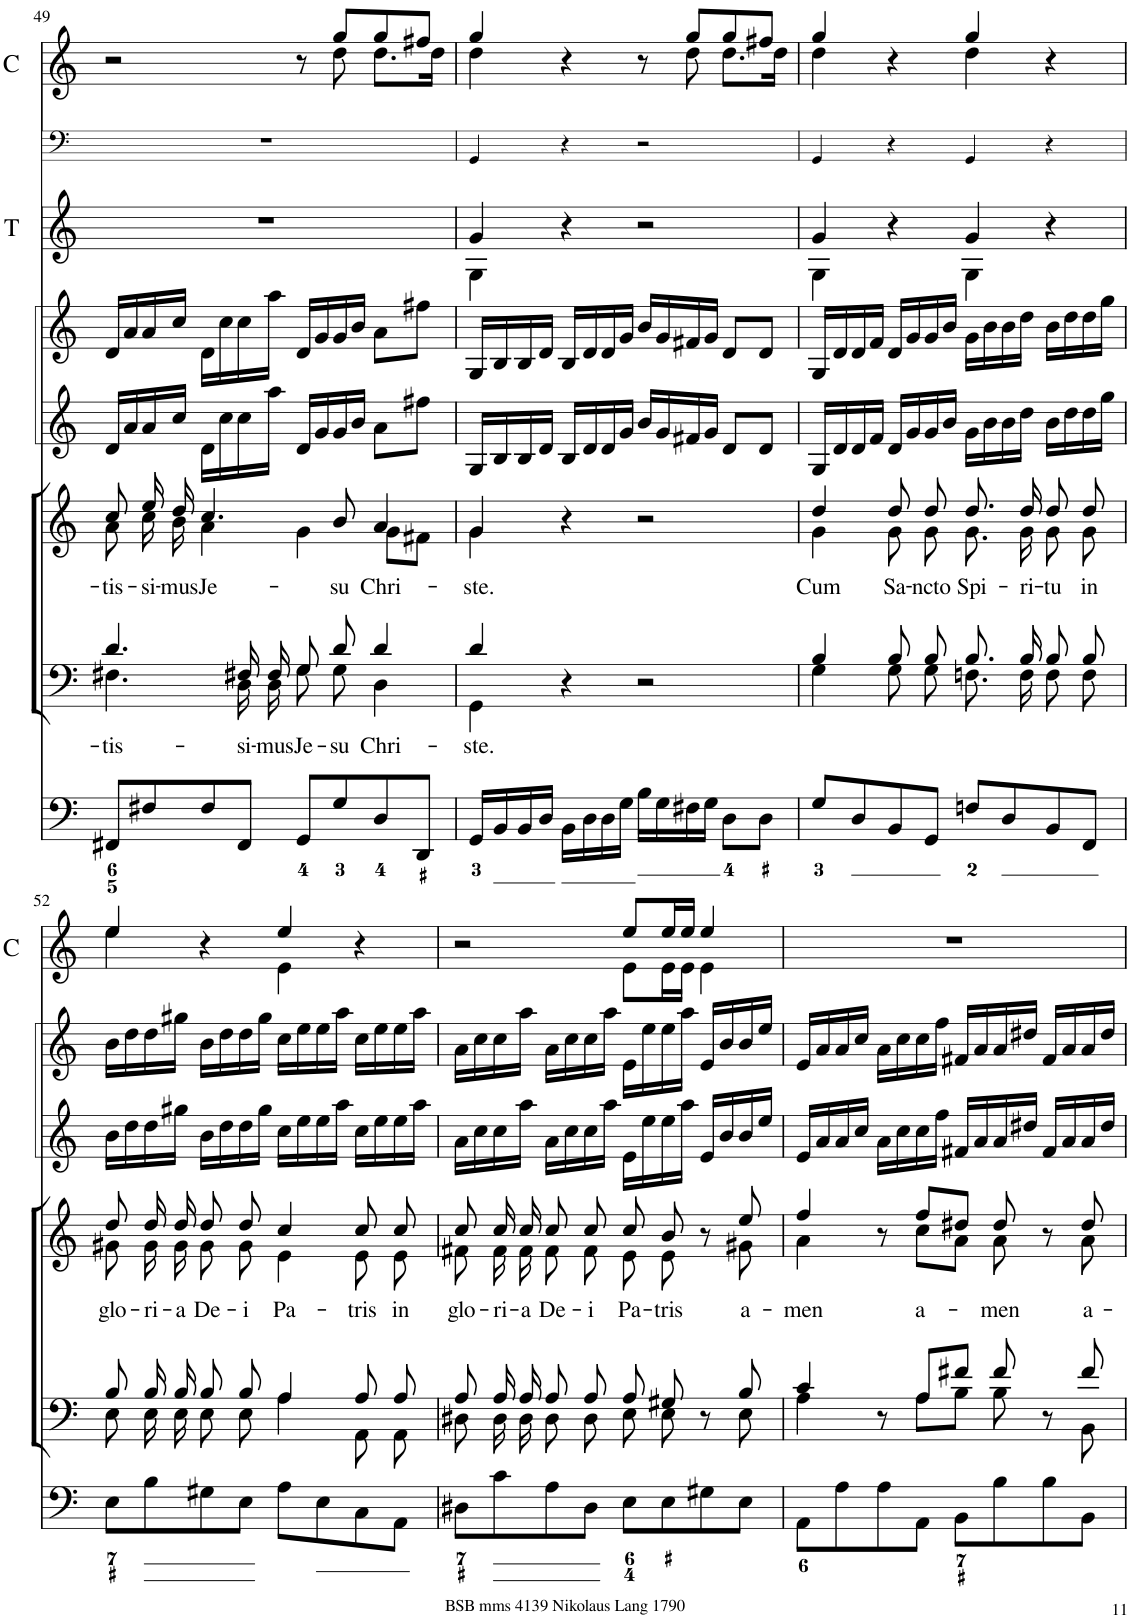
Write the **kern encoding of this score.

**kern	**kern	**text	**kern	**text	**kern	**kern	**kern	**kern	**kern
*part8	*part7	*part7	*part6	*part6	*part5	*part4	*part3	*part2	*part1
*staff8	*staff7	*staff7	*staff6	*staff6	*staff5	*staff4	*staff3	*staff2	*staff1
*I"Organ	*I"Voice	*	*I"Voice	*	*I"Violin	*I"Violini	*I"Trombe	*I"Timpani	*I"Clarini in C
*	*	*	*	*	*I'Vln	*I'Vln	*I'T	*I'Timp	*I'C
!!LO:PB:g=z
*clefF4	*clefF4	*	*clefG2	*	*clefG2	*clefG2	*clefG2	*clefF4	*clefG2
*k[]	*k[]	*	*k[]	*	*k[]	*k[]	*k[]	*k[]	*k[]
*M4/4	*M4/4	*	*M4/4	*	*M4/4	*M4/4	*M4/4	*M4/4	*M4/4
*met(c)	*met(c)	*	*met(c)	*	*met(c)	*met(c)	*met(c)	*met(c)	*met(c)
=49	=49	=49	=49	=49	=49	=49	=49	=49	=49
*	*^	*	*	*	*	*	*	*	*
!	!	!	!LO:LY:b	!	!LO:LY:b	!	!	!	!	!
*	*	*	*	*^	*	*	*	*	*	*^
8FF#X/L	4.d/	4.F#X\	-tis-	8cc/	8a\	-tis-	16d/LL	16d/LL	1r	1r	2r	8ryy
.	.	.	.	.	.	.	16a/	16a/	.	.	.	.
*	*	*	*	*	*	*	*	*	*	*	*v	*v
!	!	!	!	!	!	!LO:LY:b	!	!	!	!	!
8F#X/	.	.	.	16ee/	16cc\	-si-	16a/	16a/	.	.	.
!	!	!	!	!	!	!LO:LY:b	!	!	!	!	!
.	.	.	.	16dd/	16b\	-mus	16cc/JJ	16cc/JJ	.	.	.
!	!	!	!	!	!	!LO:LY:b	!	!	!	!	!
8F#/	.	.	.	4.cc/	4a\	Je-	16d\LL	16d\LL	.	.	.
.	.	.	.	.	.	.	16cc\	16cc\	.	.	.
!	!	!	!LO:LY:b	!	!	!	!	!	!	!	!
8FF#/J	16F#X/	16D\	-si-	.	.	.	16cc\	16cc\	.	.	.
!	!	!	!LO:LY:b	!	!	!	!	!	!	!	!
.	16F#/	16D\	-mus	.	.	.	16aa\JJ	16aa\JJ	.	.	.
!	!	!	!LO:LY:b	!	!	!	!	!	!	!	!
8GG/L	8G/	8G\	Je-	.	4g\	.	16d/LL	16d/LL	.	.	8r
.	.	.	.	.	.	.	16g/	16g/	.	.	.
!	!	!	!LO:LY:b	!	!	!LO:LY:b	!	!	!	!	!
*	*	*	*	*	*	*	*	*	*	*	*^
8G/	8d/	8G\	-su	8b/	.	-su	16g/	16g/	.	.	8gg/L	8dd\
.	.	.	.	.	.	.	16b/JJ	16b/JJ	.	.	.	.
!	!	!	!LO:LY:b	!	!	!LO:LY:b	!	!	!	!	!	!
8D/	4d/	4D\	Chri-	4a/	8g\L	Chri-	8a\L	8a\L	.	.	8gg/	8.dd\L
8DD/J	.	.	.	.	8f#X\J	.	8ff#X\J	8ff#X\J	.	.	8ff#X/J	.
.	.	.	.	.	.	.	.	.	.	.	.	16dd\Jk
=50	=50	=50	=50	=50	=50	=50	=50	=50	=50	=50	=50	=50
!	!	!	!LO:LY:b	!	!	!LO:LY:b	!	!	!	!	!	!
*	*	*	*	*	*	*	*	*	*^	*	*	*
16GG/LL	4d/	4GG\	-ste.	4g/	4g\	-ste.	16G/LL	16G/LL	4g/	4G\	4GG/	4gg/	4dd\
16BB/	.	.	.	.	.	.	16B/	16B/	.	.	.	.	.
16BB/	.	.	.	.	.	.	16B/	16B/	.	.	.	.	.
16D/JJ	.	.	.	.	.	.	16d/JJ	16d/JJ	.	.	.	.	.
16BB\LL	4r	2.ryy	.	4r	2.ryy	.	16B/LL	16B/LL	4r	2.ryy	4r	4r	4.ryy
16D\	.	.	.	.	.	.	16d/	16d/	.	.	.	.	.
16D\	.	.	.	.	.	.	16d/	16d/	.	.	.	.	.
16G\JJ	.	.	.	.	.	.	16g/JJ	16g/JJ	.	.	.	.	.
16B\LL	2r	.	.	2r	.	.	16b/LL	16b/LL	2r	.	2r	8r	.
16G\	.	.	.	.	.	.	16g/	16g/	.	.	.	.	.
16F#X\	.	.	.	.	.	.	16f#X/	16f#X/	.	.	.	8gg/L	8dd\
16G\JJ	.	.	.	.	.	.	16g/JJ	16g/JJ	.	.	.	.	.
8D\L	.	.	.	.	.	.	8d/L	8d/L	.	.	.	8gg/	8.dd\L
8D\J	.	.	.	.	.	.	8d/J	8d/J	.	.	.	8ff#X/J	.
.	.	.	.	.	.	.	.	.	.	.	.	.	16dd\Jk
=51	=51	=51	=51	=51	=51	=51	=51	=51	=51	=51	=51	=51	=51
!	!	!	!	!	!	!LO:LY:b	!	!	!	!	!	!	!
8G/L	4B/	4G\	.	4dd/	4g\	Cum	16G/LL	16G/LL	4g/	4G\	4GG/	4gg/	4dd\
.	.	.	.	.	.	.	16d/	16d/	.	.	.	.	.
8D/	.	.	.	.	.	.	16d/	16d/	.	.	.	.	.
.	.	.	.	.	.	.	16f/JJ	16f/JJ	.	.	.	.	.
!	!	!	!	!	!	!LO:LY:b	!	!	!	!	!	!	!
8BB/	8B/	8G\	.	8dd/	8g\	Sa-	16d/LL	16d/LL	4r	4ryy	4r	4r	4ryy
.	.	.	.	.	.	.	16g/	16g/	.	.	.	.	.
!	!	!	!	!	!	!LO:LY:b	!	!	!	!	!	!	!
8GG/J	8B/	8G\	.	8dd/	8g\	-ncto	16g/	16g/	.	.	.	.	.
.	.	.	.	.	.	.	16b/JJ	16b/JJ	.	.	.	.	.
!	!	!	!	!	!	!LO:LY:b	!	!	!	!	!	!	!
8Fn/L	8.B/	8.Fn\	.	8.dd/	8.g\	Spi-	16g\LL	16g\LL	4g/	4G\	4GG/	4gg/	4dd\
.	.	.	.	.	.	.	16b\	16b\	.	.	.	.	.
8D/	.	.	.	.	.	.	16b\	16b\	.	.	.	.	.
!	!	!	!	!	!	!LO:LY:b	!	!	!	!	!	!	!
.	16B/	16F\	.	16dd/	16g\	-ri-	16dd\JJ	16dd\JJ	.	.	.	.	.
!	!	!	!	!	!	!LO:LY:b	!	!	!	!	!	!	!
8BB/	8B/	8F\	.	8dd/	8g\	-tu	16b\LL	16b\LL	4r	4ryy	4r	4r	4ryy
.	.	.	.	.	.	.	16dd\	16dd\	.	.	.	.	.
!	!	!	!	!	!	!LO:LY:b	!	!	!	!	!	!	!
8FF/J	8B/	8F\	.	8dd/	8g\	in	16dd\	16dd\	.	.	.	.	.
.	.	.	.	.	.	.	16gg\JJ	16gg\JJ	.	.	.	.	.
*	*	*	*	*	*	*	*	*	*v	*v	*	*	*
!!LO:LB:g=z	!!
=52	=52	=52	=52	=52	=52	=52	=52	=52	=52	=52	=52	=52
!	!	!	!	!	!	!LO:LY:b	!	!	!	!	!	!
8E\L	8B/	8E\	.	8dd/	8g#X\	glo-	16b\LL	16b\LL	1r	1r	4ee/	4ee\
.	.	.	.	.	.	.	16dd\	16dd\	.	.	.	.
!	!	!	!	!	!	!LO:LY:b	!	!	!	!	!	!
8B\	16B/	16E\	.	16dd/	16g#\	-ri-	16dd\	16dd\	.	.	.	.
!	!	!	!	!	!	!LO:LY:b	!	!	!	!	!	!
.	16B/	16E\	.	16dd/	16g#\	-a	16gg#X\JJ	16gg#X\JJ	.	.	.	.
!	!	!	!	!	!	!LO:LY:b	!	!	!	!	!	!
8G#X\	8B/	8E\	.	8dd/	8g#\	De-	16b\LL	16b\LL	.	.	4r	4ryy
.	.	.	.	.	.	.	16dd\	16dd\	.	.	.	.
!	!	!	!	!	!	!LO:LY:b	!	!	!	!	!	!
8E\J	8B/	8E\	.	8dd/	8g#\	-i	16dd\	16dd\	.	.	.	.
.	.	.	.	.	.	.	16gg#\JJ	16gg#\JJ	.	.	.	.
!	!	!	!	!	!	!LO:LY:b	!	!	!	!	!	!
8A\L	4A/	4A\	.	4cc/	4e\	Pa-	16cc\LL	16cc\LL	.	.	4ee/	4e\
.	.	.	.	.	.	.	16ee\	16ee\	.	.	.	.
8E\	.	.	.	.	.	.	16ee\	16ee\	.	.	.	.
.	.	.	.	.	.	.	16aa\JJ	16aa\JJ	.	.	.	.
!	!	!	!	!	!	!LO:LY:b	!	!	!	!	!	!
8C\	8A/	8AA\	.	8cc/	8e\	-tris	16cc\LL	16cc\LL	.	.	4r	4ryy
.	.	.	.	.	.	.	16ee\	16ee\	.	.	.	.
!	!	!	!	!	!	!LO:LY:b	!	!	!	!	!	!
8AA\J	8A/	8AA\	.	8cc/	8e\	in	16ee\	16ee\	.	.	.	.
.	.	.	.	.	.	.	16aa\JJ	16aa\JJ	.	.	.	.
=53	=53	=53	=53	=53	=53	=53	=53	=53	=53	=53	=53	=53
!	!	!	!	!	!	!LO:LY:b	!	!	!	!	!	!
8D#X\L	8A/	8D#X\	.	8cc/	8f#X\	glo-	16a\LL	16a\LL	1r	1r	2r	2ryy
.	.	.	.	.	.	.	16cc\	16cc\	.	.	.	.
!	!	!	!	!	!	!LO:LY:b	!	!	!	!	!	!
8c\	16A/	16D#\	.	16cc/	16f#\	-ri-	16cc\	16cc\	.	.	.	.
!	!	!	!	!	!	!LO:LY:b	!	!	!	!	!	!
.	16A/	16D#\	.	16cc/	16f#\	-a	16aa\JJ	16aa\JJ	.	.	.	.
!	!	!	!	!	!	!LO:LY:b	!	!	!	!	!	!
8A\	8A/	8D#\	.	8cc/	8f#\	De-	16a\LL	16a\LL	.	.	.	.
.	.	.	.	.	.	.	16cc\	16cc\	.	.	.	.
!	!	!	!	!	!	!LO:LY:b	!	!	!	!	!	!
8D#\J	8A/	8D#\	.	8cc/	8f#\	-i	16cc\	16cc\	.	.	.	.
.	.	.	.	.	.	.	16aa\JJ	16aa\JJ	.	.	.	.
!	!	!	!	!	!	!LO:LY:b	!	!	!	!	!	!
8E\L	8A/	8E\	.	8cc/	8e\	Pa-	16e\LL	16e\LL	.	.	8ee/L	8e\L
.	.	.	.	.	.	.	16ee\	16ee\	.	.	.	.
!	!	!	!	!	!	!LO:LY:b	!	!	!	!	!	!
8E\	8G#X/	8E\	.	8b/	8e\	-tris	16ee\	16ee\	.	.	16ee/L	16e\L
.	.	.	.	.	.	.	16aa\JJ	16aa\JJ	.	.	16ee/JJ	16e\JJ
8G#X\	8r	8ryy	.	8r	8ryy	.	16e/LL	16e/LL	.	.	4ee/	4e\
.	.	.	.	.	.	.	16b/	16b/	.	.	.	.
!	!	!	!	!	!	!LO:LY:b	!	!	!	!	!	!
8E\J	8B/	8E\	.	8ee/	8g#X\	a-	16b/	16b/	.	.	.	.
.	.	.	.	.	.	.	16ee/JJ	16ee/JJ	.	.	.	.
*	*	*	*	*	*	*	*	*	*	*	*v	*v
=54	=54	=54	=54	=54	=54	=54	=54	=54	=54	=54	=54
!	!	!	!	!	!	!LO:LY:b	!	!	!	!	!
8AA\L	4c/	4A\	.	4ff/	4a\	-men	16e/LL	16e/LL	1r	1r	1r
.	.	.	.	.	.	.	16a/	16a/	.	.	.
8A\	.	.	.	.	.	.	16a/	16a/	.	.	.
.	.	.	.	.	.	.	16cc/JJ	16cc/JJ	.	.	.
8A\	8r	8ryy	.	8r	8ryy	.	16a\LL	16a\LL	.	.	.
.	.	.	.	.	.	.	16cc\	16cc\	.	.	.
!	!	!	!	!	!	!LO:LY:b	!	!	!	!	!
8AA\J	8A/L	8A\L	.	8ff/L	8cc\L	a-	16cc\	16cc\	.	.	.
.	.	.	.	.	.	.	16ff\JJ	16ff\JJ	.	.	.
8BB\L	8f#X/J	8B\J	.	8dd#X/J	8a\J	.	16f#X/LL	16f#X/LL	.	.	.
.	.	.	.	.	.	.	16a/	16a/	.	.	.
!	!	!	!	!	!	!LO:LY:b	!	!	!	!	!
8B\	8f#/	8B\	.	8dd#/	8a\	-men	16a/	16a/	.	.	.
.	.	.	.	.	.	.	16dd#X/JJ	16dd#X/JJ	.	.	.
8B\	8r	8ryy	.	8r	8ryy	.	16f#/LL	16f#/LL	.	.	.
.	.	.	.	.	.	.	16a/	16a/	.	.	.
!	!	!	!	!	!	!LO:LY:b	!	!	!	!	!
8BB\J	8f#/	8BB\	.	8dd#/	8a\	a-	16a/	16a/	.	.	.
.	.	.	.	.	.	.	16dd#/JJ	16dd#/JJ	.	.	.
*	*v	*v	*	*	*	*	*	*	*	*	*
*	*	*	*v	*v	*	*	*	*	*	*
=	=	=	=	=	=	=	=	=	=
*-	*-	*-	*-	*-	*-	*-	*-	*-	*-
